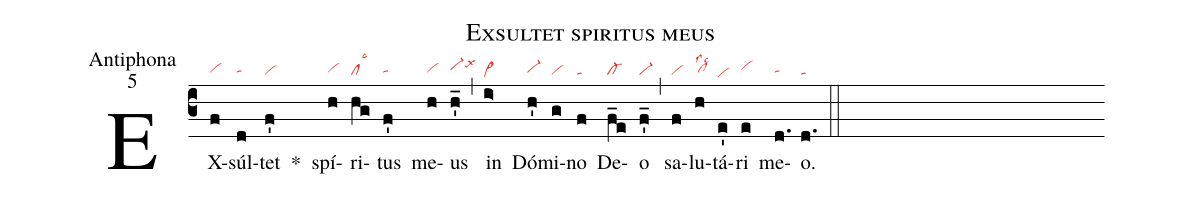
name: Exsultet spiritus meus;
office-part: Antiphona;
mode: 5;
nabc-lines: 1;
%%
(c3)
EX(f|vihg)súl(d|tahg)tet(f'|vi) *()
spí(h|vihg)ri(hg|cllsc3)tus(f'|tahg) me(h|vihg)us(h'_|vi-hhlsx6) (,)
in(i>|vi>he) Dó(h'|vi-hg)mi(g|vi)no(f|ta) De(f_e|cl-)o(f'_|vi-) (,)
sa(f|vi)lu(h|clhglss2lsc2)tá(e'|vihe)ri(e|vihh) me(d.|tahg)o.(d.|ta) (::)
